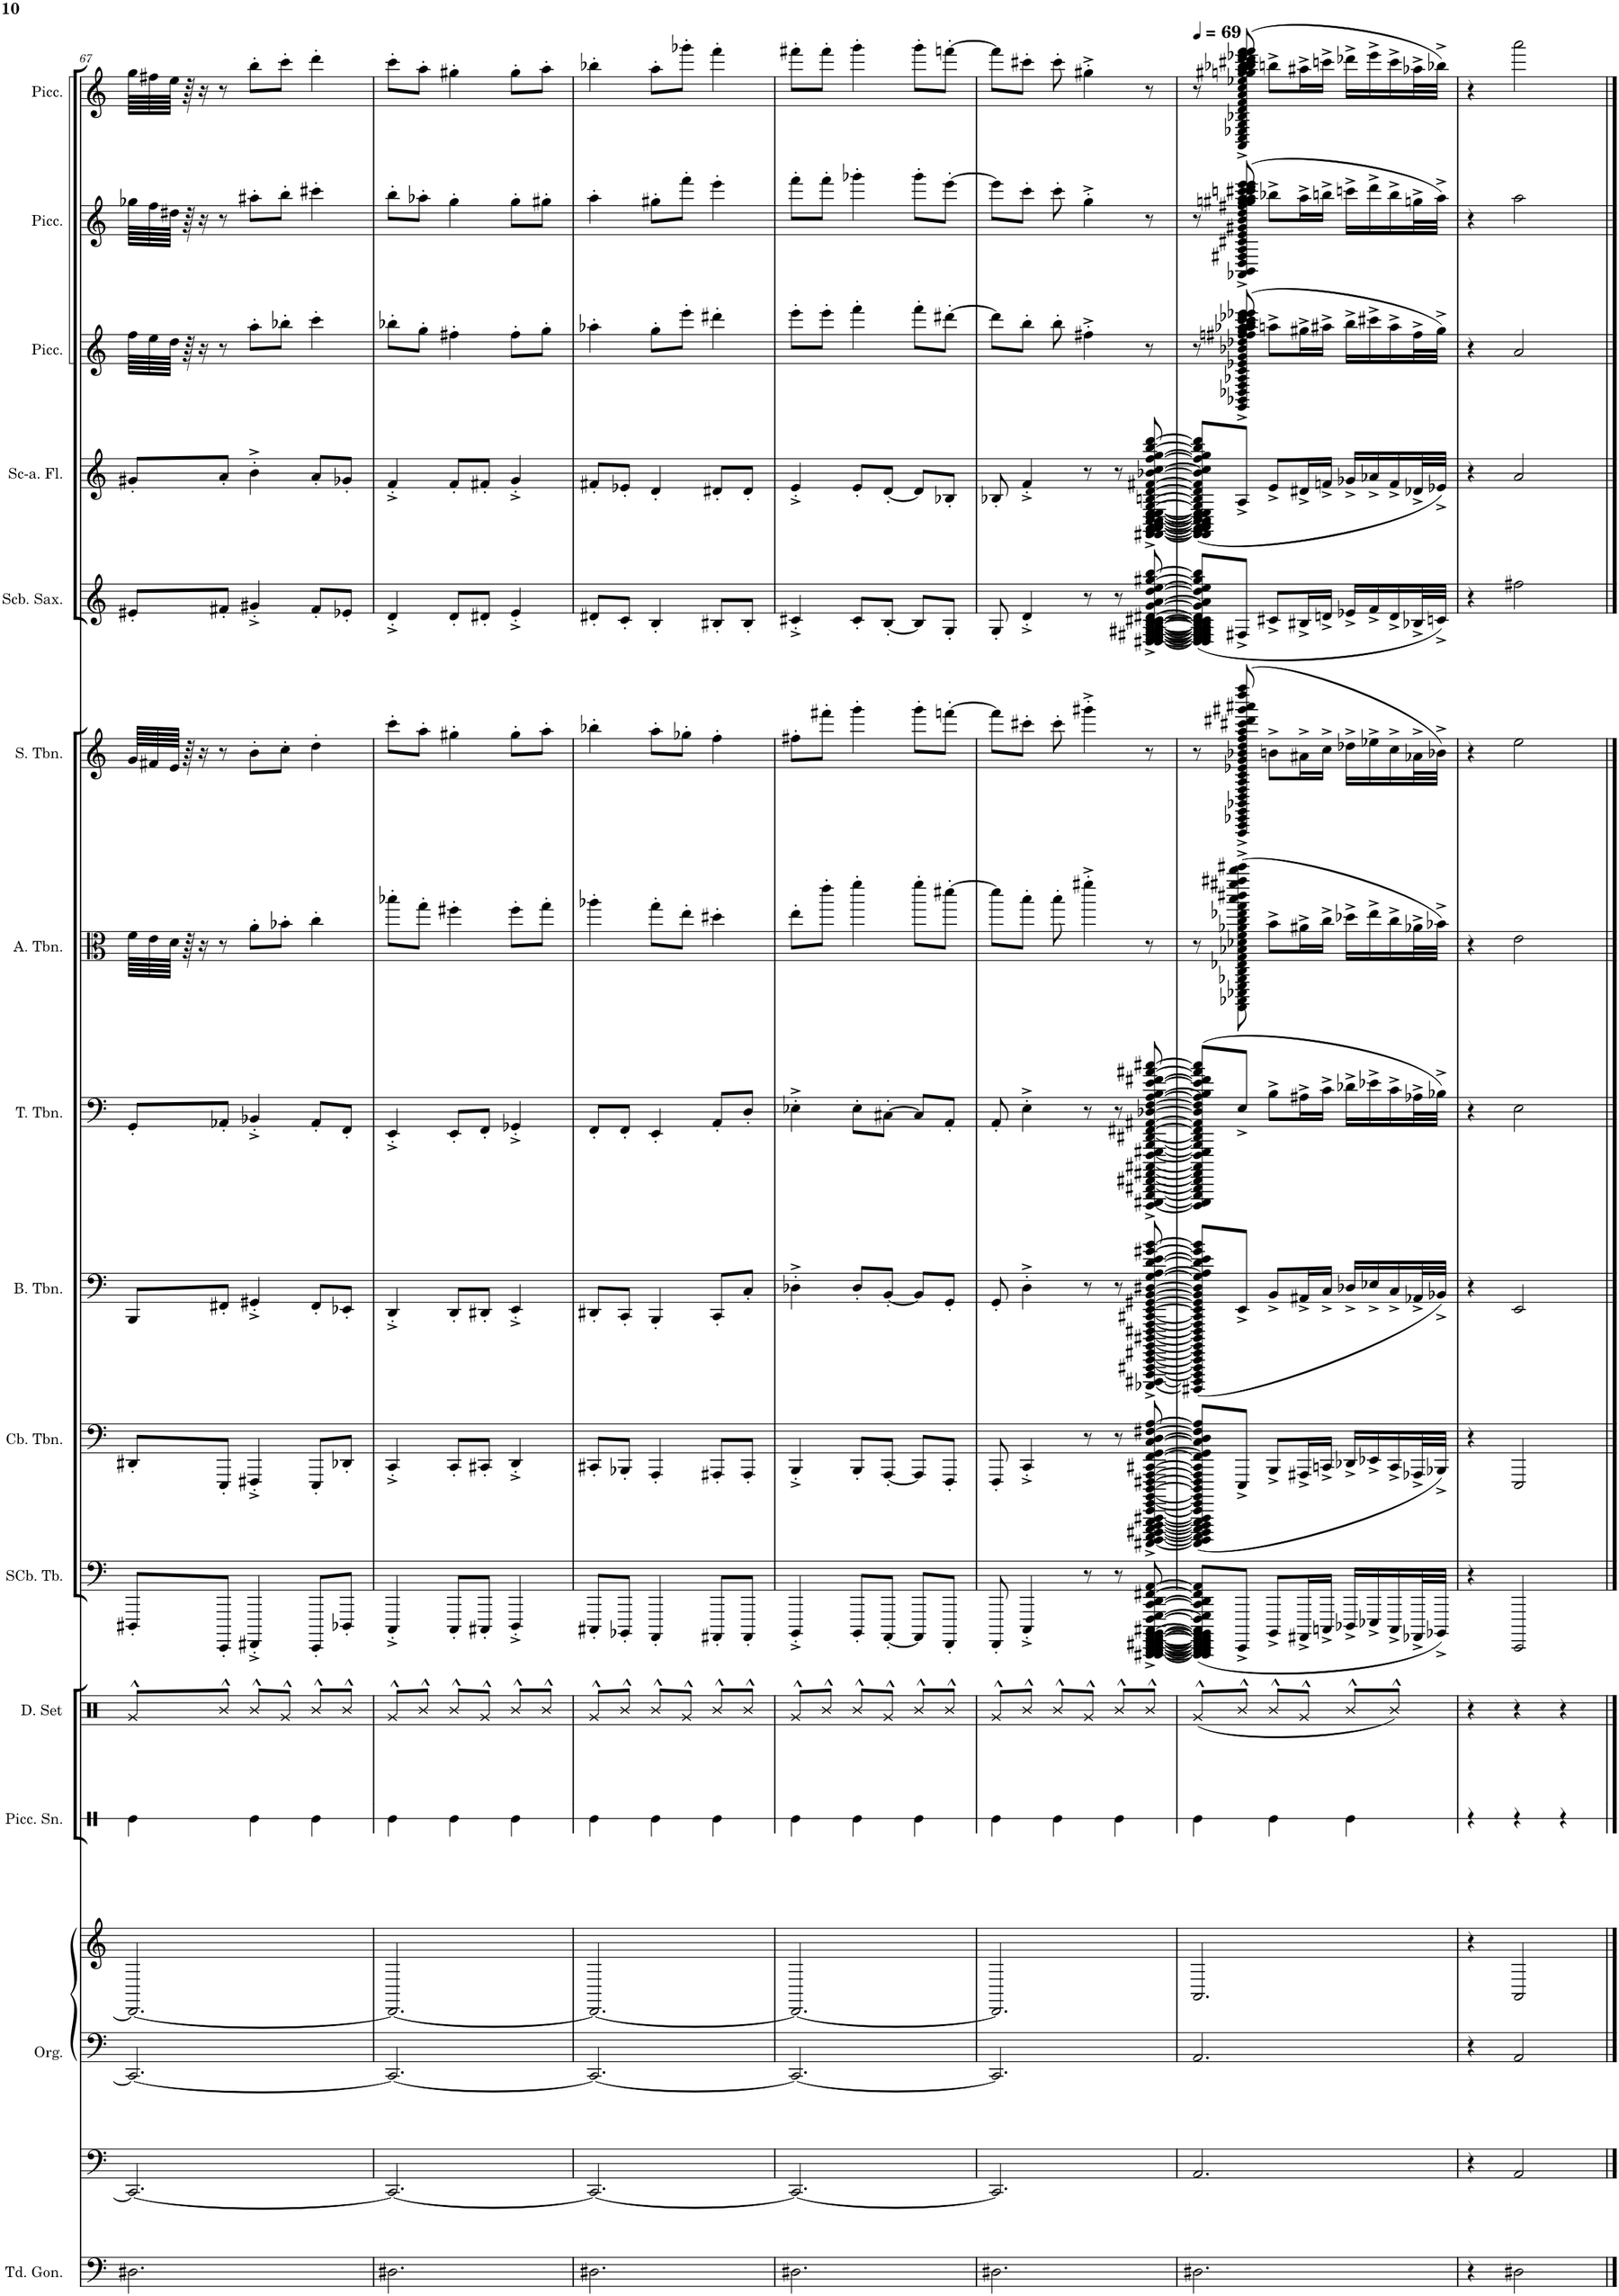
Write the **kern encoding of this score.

**kern	**kern	**kern	**kern	**kern	**kern	**kern	**kern	**kern	**kern	**kern	**kern	**kern	**kern	**kern	**kern	**kern
*part15	*part14	*part14	*part14	*part13	*part12	*part11	*part10	*part9	*part8	*part7	*part6	*part5	*part4	*part3	*part2	*part1
*staff17	*staff16	*staff15	*staff14	*staff13	*staff12	*staff11	*staff10	*staff9	*staff8	*staff7	*staff6	*staff5	*staff4	*staff3	*staff2	*staff1
*I"Tuned Gongs	*I"Organ	*	*	*I"Piccolo Snare	*I"Drumset	*I"Sub-Contrabass Tuba	*I"Contrabass Trombone	*I"Bass Trombone	*I"Tenor Trombone	*I"Alto Trombone	*I"Soprano Trombone	*I"Subcontrabass Saxophone	*I"Sub Contra-alto Flute	*I"Piccolo	*I"Piccolo	*I"Piccolo
*I'Td. Gon.	*I'Org.	*	*	*I'Picc. Sn.	*I'D. Set	*I'SCb. Tb.	*I'Cb. Tbn.	*I'B. Tbn.	*I'T. Tbn.	*I'A. Tbn.	*I'S. Tbn.	*I'Scb. Sax.	*I'Sc-a. Fl.	*I'Picc.	*I'Picc.	*I'Picc.
!!LO:PB:g=z
*clefF4	*clefF4	*clefF4	*clefG2	*clefX	*clefX	*clefF4	*clefF4	*clefF4	*clefF4	*clefC3	*clefG2	*clefG2	*clefG2	*clefG2	*clefG2	*clefG2
*	*	*	*	*	*	*	*	*	*	*	*	*Trd22c38	*Trd17c29	*Trd-7c-12	*Trd-7c-12	*Trd-7c-12
*k[]	*k[]	*k[]	*k[]	*k[]	*k[]	*k[]	*k[]	*k[]	*k[]	*k[]	*k[]	*k[]	*k[]	*k[]	*k[]	*k[]
*M3/4	*M3/4	*M3/4	*M3/4	*M3/4	*M3/4	*M3/4	*M3/4	*M3/4	*M3/4	*M3/4	*M3/4	*M3/4	*M3/4	*M3/4	*M3/4	*M3/4
=67	=67	=67	=67	=67	=67	=67	=67	=67	=67	=67	=67	=67	=67	=67	=67	=67
2.D#X\	2.CC/_	2.CC#/_	2.DD/_	4Re\	8Rg^^/L	8DDD#X'/L	8DD#X'/L	8BBB/L	8GG'/L	64f\LLLL	64g/LLLL	8e#X'/L	8g#X'/L	64ff\LLLL	64gg-X\LLLL	64gg\LLLL
.	.	.	.	.	.	.	.	.	.	64e\	64f#X/	.	.	64ee\	64ff\	64ff#X\
.	.	.	.	.	.	.	.	.	.	64d\JJJJ	64e/JJJJ	.	.	64dd\JJJJ	64dd#X\JJJJ	64ee\JJJJ
.	.	.	.	.	.	.	.	.	.	64r	64r	.	.	64r	64r	64r
.	.	.	.	.	.	.	.	.	.	16r	16r	.	.	16r	16r	16r
.	.	.	.	.	8R^^/J	8EEEE'/J	8EEE'/J	8FF#X'/J	8AA-X'/J	8r	8r	8f#X'/J	8a'/J	8r	8r	8r
.	.	.	.	4Re\	8R^^/L	4FFFF#X'^/	4FFF#X'^/	4GG#X'^/	4BB-X'^/	8a'\L	8b'\L	4g#X'^/	4b'^\	8aa'\L	8aa#X'\L	8bb'\L
.	.	.	.	.	8Rg^^/J	.	.	.	.	8b-X'\J	8cc'\J	.	.	8bb-X'\J	8bb'\J	8ccc'\J
.	.	.	.	4Re\	8R^^/L	8EEEE'/L	8EEE'/L	8FF#'/L	8AA-'/L	4cc'\	4dd'\	8f#'/L	8a'/L	4ccc'\	4ccc#X'\	4ddd'\
.	.	.	.	.	8R^^/J	8DDD-X'/J	8DD-X'/J	8EE-X'/J	8FF'/J	.	.	8e-X'/J	8g-X'/J	.	.	.
=68	=68	=68	=68	=68	=68	=68	=68	=68	=68	=68	=68	=68	=68	=68	=68	=68
2.D#X\	2.CC/_	2.CC#/_	2.DD/_	4Re\	8Rg^^/L	4CCC'^/	4CC'^/	4DD'^/	4EE'^/	8bb-X'\L	8ccc'\L	4d'^/	4f'^/	8bb-X'\L	8bb'\L	8ccc'\L
.	.	.	.	.	8R^^/J	.	.	.	.	8gg'\J	8aa'\J	.	.	8gg'\J	8aa-X'\J	8aa'\J
.	.	.	.	4Re\	8R^^/L	8CCC'/L	8CC'/L	8DD'/L	8EE'/L	4ff#X'\	4gg#X'\	8d'/L	8f'/L	4ff#X'\	4gg'\	4gg#X'\
.	.	.	.	.	8Rg^^/J	8CCC#X'/J	8CC#X'/J	8DD#X'/J	8FF'/J	.	.	8d#X'/J	8f#X'/J	.	.	.
.	.	.	.	4Re\	8R^^/L	4DDD'^/	4DD'^/	4EE'^/	4GG-X'^/	8ff#'\L	8gg#'\L	4e'^/	4g'^/	8ff#'\L	8gg'\L	8gg#'\L
.	.	.	.	.	8R^^/J	.	.	.	.	8gg'\J	8aa'\J	.	.	8gg'\J	8gg#X'\J	8aa'\J
=69	=69	=69	=69	=69	=69	=69	=69	=69	=69	=69	=69	=69	=69	=69	=69	=69
2.D#X\	2.CC/_	2.CC#/_	2.DD/_	4Re\	8Rg^^/L	8CCC#X'/L	8CC#X'/L	8DD#X'/L	8FF'/L	4aa-X'\	4bb-X'\	8d#X'/L	8f#X'/L	4aa-X'\	4aa'\	4bb-X'\
.	.	.	.	.	8R^^/J	8BBBB-X'/J	8BBB-X'/J	8CC'/J	8FF'/J	.	.	8c'/J	8e-X'/J	.	.	.
.	.	.	.	4Re\	8R^^/L	4AAAA'/	4AAA'/	4BBB'/	4EE'/	8gg'\L	8aa'\L	4B'/	4d'/	8gg'\L	8gg#X'\L	8aa'\L
.	.	.	.	.	8Rg^^/J	.	.	.	.	8ee'\J	8gg-X'\J	.	.	8eee'\J	8fff'\J	8ggg-X'\J
.	.	.	.	4Re\	8R^^/L	8AAAA#X'/L	8AAA#X'/L	8CC'/L	8AA'/L	4dd#X'\	4ff'\	8B#X'/L	8d#X'/L	4ddd#X'\	4eee'\	4fff'\
.	.	.	.	.	8R^^/J	8AAAA#'/J	8AAA#'/J	8C'/J	8D'/J	.	.	8B#'/J	8d#'/J	.	.	.
=70	=70	=70	=70	=70	=70	=70	=70	=70	=70	=70	=70	=70	=70	=70	=70	=70
2.D#X\	2.CC/_	2.CC#/_	2.DD/_	4Re\	8Rg^^/L	4BBBB'^/	4BBB'^/	4D-X'^\	4E-X'^\	8ee'\L	8ff#X'\L	4c#X'^/	4e'^/	8eee'\L	8fff'\L	8fff#X'\L
.	.	.	.	.	8R^^/J	.	.	.	.	8eee'\J	8fff#X'\J	.	.	8eee'\J	8fff'\J	8fff#'\J
.	.	.	.	4Re\	8R^^/L	8BBBB'/L	8BBB'/L	8D-'/L	8E-'\L	4fff'\	4ggg'\	8c#'/L	8e'/L	4fff'\	4ggg-X'\	4ggg'\
.	.	.	.	.	8Rg^^/J	[8AAAA'/J	[8AAA'/J	[8BB'/J	[8C#X'\J	.	.	[8B'/J	[8d'/J	.	.	.
.	.	.	.	4Re\	8R^^/L	8AAAA/L]	8AAA/L]	8BB/L]	8C#/L]	8fff'\L	8ggg'\L	8B/L]	8d/L]	8fff'\L	8ggg-'\L	8ggg'\L
.	.	.	.	.	8R^^/J	8FFFF'/J	8FFF'/J	8GG'/J	8AA'/J	[8ddd#X'\J	[8fffn'\J	8G'/J	8B-X'/J	[8ddd#X'\J	[8eee'\J	[8fffn'\J
=71	=71	=71	=71	=71	=71	=71	=71	=71	=71	=71	=71	=71	=71	=71	=71	=71
2.D#X\	2.CC/]	2.CC#/]	2.DD/]	4Re\	8Rg^^/L	8FFFF'/	8FFF'/	8GG'/	8AA'/	8ddd#\L]	8fff\L]	8G'/	8B-X'/	8ddd#\L]	8eee\L]	8fff\L]
.	.	.	.	.	8R^^/J	4CCC'^/	4CC'^/	4D'^\	4E'^\	8bb'\J	8ccc#X'\J	4d'^/	4f'^/	8bb'\J	8ccc'\J	8ccc#X'\J
.	.	.	.	4Re\	8R^^/L	.	.	.	.	8bb'\	8ccc#'\	.	.	8bb'\	8ccc'\	8ccc#'\
.	.	.	.	.	8Rg^^/J	8r	8r	8r	8r	4fff#X'^\	4ggg#X'^\	8r	8r	4ff#X'^\	4gg'^\	4gg#X'^\
.	.	.	.	4Re\	8R^^/L	8r	8r	8r	8r	.	.	8r	8r	.	.	.
.	.	.	.	.	8R^^/J	[8CCCC#/^ [8CCCC#X/^ [8DDDD/^ [8DDDD/^ [8EEEE/^ [8EEEE/^ [8FFFF#X/^ [8FFFF#/^ [8GGGG/^ [8GGGG/^ [8AAAA/^ [8AAAA/^ [8BBBB/^ [8BBBB/^ [8CCC#X/^ [8FFF/^ [8GGG/^ [8CC/^ [8DD/^ [8FF#X/^ [8AA/^	[8CCCCC#X/^ [8DDDDD/^ [8EEEEE/^ [8FFFFF#X/^ [8GGGGG/^ [8AAAAA/^ [8BBBBB/^ [8CCCC#X/^ [8EEEE/^ [8GGGG/^ [8BBBB/^ [8DDD/^ [8FFF#X/^ [8AAA/^ [8CC#X/^ [8FF/^ [8GG/^ [8C/^ [8D/^ [8F#X/^ [8A/^	[8EEEEE-X/^ [8FFFFF#X/^ [8AAAAA/^ [8CCCC#X/^ [8EEEE/^ [8GGGG#X/^ [8BBBB/^ [8DDD#X/^ [8FFF#X/^ [8AAA/^ [8CC#X/^ [8EE/^ [8GG#X/^ [8BB/^ [8D#X/^ [8G/^ [8A/^ [8d/^ [8e/^ [8g#X/^ [8b/^	[8FFFFF/^ [8GGGGG#X/^ [8BBBBB/^ [8DDDD#X/^ [8FFFF#X/^ [8AAAA#X/^ [8CCC#X/^ [8FFF/^ [8GGG#X/^ [8BBB/^ [8DD#X/^ [8FF#X/^ [8AA#X/^ [8D-X/^ [8F/^ [8A/^ [8B/^ [8e/^ [8f#X/^ [8a#X/^ [8cc#X/^	8r	8r	[8D#/^ [8D#X/^ [8E/^ [8E/^ [8F#X/^ [8F#/^ [8G#X/^ [8G#/^ [8A/^ [8A/^ [8B/^ [8B/^ [8c#X/^ [8c#/^ [8d#X/^ [8g/^ [8a/^ [8dd/^ [8ee/^ [8gg#X/^ [8bb/^	[8FF#/^ [8FF#X/^ [8GG/^ [8AA/^ [8AA/^ [8BB/^ [8C/^ [8C/^ [8D/^ [8E/^ [8E/^ [8G/^ [8Bn/^ [8d/^ [8f#X/^ [8b-X/^ [8cc/^ [8ff/^ [8gg/^ [8bb/^ [8ddd/^	8r	8r	8r
=72	=72	=72	=72	=72	=72	=72	=72	=72	=72	=72	=72	=72	=72	=72	=72	=72
*	*	*	*	*	*	*	*	*	*	*	*	*	*	*	*	*MM69
2.D#X\	2.AA/	2.AA/	2.AA/	4Re\	(8Rg^^/L	(8CCCC#/] 8CCCC#/] 8DDDD/] 8DDDD/] 8EEEE/] 8EEEE/] 8FFFF#/] 8FFFF#/] 8GGGG/] 8GGGG/] 8AAAA/] 8AAAA/] 8BBBB/] 8BBBB/] 8CCC#/] 8FFF/] 8GGG/] 8CC/] 8DD/] 8FF#/] 8AA/]L	(8CCCCC#/] 8DDDDD/] 8EEEEE/] 8FFFFF#/] 8GGGGG/] 8AAAAA/] 8BBBBB/] 8CCCC#/] 8EEEE/] 8GGGG/] 8BBBB/] 8DDD/] 8FFF#/] 8AAA/] 8CC#/] 8FF/] 8GG/] 8C/] 8D/] 8F#/] 8A/]L	(8DDDDD#X/] 8FFFFF#/] 8AAAAA/] 8CCCC#/] 8EEEE/] 8GGGG#/] 8BBBB/] 8DDD#/] 8FFF#/] 8AAA/] 8CC#/] 8EE/] 8GG#/] 8BB/] 8D#/] 8G/] 8A/] 8d/] 8e/] 8g#/] 8b/]L	(8FFFFF/] 8GGGGG#/] 8BBBBB/] 8DDDD#/] 8FFFF#/] 8AAAA#/] 8CCC#/] 8FFF/] 8GGG#/] 8BBB/] 8DD#/] 8FF#/] 8AA#/] 8D-/] 8F/] 8A/] 8B/] 8e/] 8f#/] 8a#/] 8cc#/]L	8r	8r	(8D#/] 8D#/] 8E/] 8E/] 8F#/] 8F#/] 8G#/] 8G#/] 8A/] 8A/] 8B/] 8B/] 8c#/] 8c#/] 8d#/] 8g/] 8a/] 8dd/] 8ee/] 8gg#/] 8bb/]L	(8FF#/] 8FF#/] 8GG/] 8AA/] 8AA/] 8BB/] 8C/] 8C/] 8D/] 8E/] 8E/] 8G/] 8B/] 8d/] 8f#/] 8b-/] 8cc/] 8ff/] 8gg/] 8bb/] 8ddd/]L	8r	8r	8r
.	.	.	.	.	8R^^/J	8EEEE^/J	8EEE^/J	8EE^/J	8E^/J	(8GGG\^ 8BBB-X\^ 8DD-X\^ 8FF\^ 8AA-X\^ 8C\^ 8E-X\^ 8G\^ 8B-X\^ 8d-X\^ 8f\^ 8a-X\^ 8cc\^ 8ee-X\^ 8gg\^ 8bb\^ 8ccc#X\^ 8fff#X\^ 8ggg#X\^ 8cccc\^ 8dddd#X\^	(8AAA/^ 8CC/^ 8EE-X/^ 8GG/^ 8BB-X/^ 8D/^ 8F/^ 8A/^ 8c/^ 8e-X/^ 8g/^ 8b-X/^ 8dd/^ 8ff/^ 8aa/^ 8ccc#X/^ 8ddd#X/^ 8ggg#X/^ 8aaa#X/^ 8dddd/^ 8ffff/^	8F#X^/J	8A^/J	(8GG/^ 8BB-X/^ 8D-X/^ 8F/^ 8A-X/^ 8c/^ 8e-X/^ 8g/^ 8b-X/^ 8dd-X/^ 8ffn/^ 8ff#X/^ 8gg/^ 8aa-X/^ 8aa-/^ 8bb/^ 8ccc/^ 8ccc/^ 8ddd-X/^ 8eee-X/^ 8eee-/^	(8AA-X/^ 8BB/^ 8D/^ 8F#X/^ 8A/^ 8c#X/^ 8e/^ 8g#X/^ 8b/^ 8dd/^ 8ff#X/^ 8ggn/^ 8gg#X/^ 8aa/^ 8aa/^ 8cccn/^ 8ccc#X/^ 8ccc#X/^ 8ddd/^ 8eee/^ 8eee/^	(8AA/^ 8C/^ 8E-X/^ 8G/^ 8B-X/^ 8d/^ 8f/^ 8a/^ 8cc/^ 8ee-X/^ 8ggn/^ 8gg#X/^ 8aa/^ 8bb-X/^ 8bb-/^ 8ccc#X/^ 8ddd/^ 8ddd/^ 8eee-X/^ 8fff/^ 8fff/^
.	.	.	.	4Re\	8R^^/L	8BBBB^/L	8BBB^/L	8BB^/L	8B^\L	8b^\L	8bn^\L	8c#X^/L	8e^/L	8aan^\L	8bb-X^\L	8bbn^\L
.	.	.	.	.	8Rg^^/J	16AAAA#X^/L	16AAA#X^/L	16AA#X^/L	16A#X^\L	16a#X^\L	16a#X^\L	16B#X^/L	16d#X^/L	16gg#X^\L	16aa^\L	16aa#X^\L
.	.	.	.	.	.	16CCCn^/JJ	16CCn^/JJ	16C^/JJ	16c^\JJ	16cc^\JJ	16cc^\JJ	16dn^/JJ	16fn^/JJ	16aa#X^\JJ	16bbn^\JJ	16cccn^\JJ
.	.	.	.	4Re\	8R^^/L	16DDD-X^/LL	16DD-X^/LL	16D-X^/LL	16d-X^\LL	16dd-X^\LL	16dd-X^\LL	16e-X^/LL	16g-X^/LL	16bb^\LL	16cccn^\LL	16ddd-X^\LL
.	.	.	.	.	.	16EEE-X^/	16EE-X^/	16E-X^/	16e-X^\	16ee-^\	16ee-X^\	16f^/	16a-X^/	16ccc#X^\	16ddd^\	16eee-^\
.	.	.	.	.	8R^^/J)	16CCC^/	16CC^/	16C^/	16c^\	16cc^\	16cc^\	16d^/	16f^/	16aa#^\	16bb^\	16ccc^\
.	.	.	.	.	.	32AAAA-X^/L	32AAA-X^/L	32AA-X^/L	32A-X^\L	32a-X^\L	32a-X^\L	32B-X^/L	32d-X^/L	32ff#^\L	32ggn^\L	32aa-X^\L
.	.	.	.	.	.	32BBBB-X^/JJJ)	32BBB-X^/JJJ)	32BB-X^/JJJ)	32B-X^\JJJ)	32b-X^\JJJ)	32b-X^\JJJ)	32cn^/JJJ)	32e-X^/JJJ)	32gg#^\JJJ)	32aa^\JJJ)	32bb-X^\JJJ)
=73	=73	=73	=73	=73	=73	=73	=73	=73	=73	=73	=73	=73	=73	=73	=73	=73
4r	4r	4r	4r	4r	4r	4r	4r	4r	4r	4r	4r	4r	4r	4r	4r	4r
2D#X\	2AA/	2AA/	2AA/	4r	4r	2EEEE/	2EEE/	2EE/	2E\	2e\	2ee\	2ff#X\	2a/	2a/	2aa\	2aaa\
.	.	.	.	4r	4r	.	.	.	.	.	.	.	.	.	.	.
==	==	==	==	==	==	==	==	==	==	==	==	==	==	==	==	==
*-	*-	*-	*-	*-	*-	*-	*-	*-	*-	*-	*-	*-	*-	*-	*-	*-
